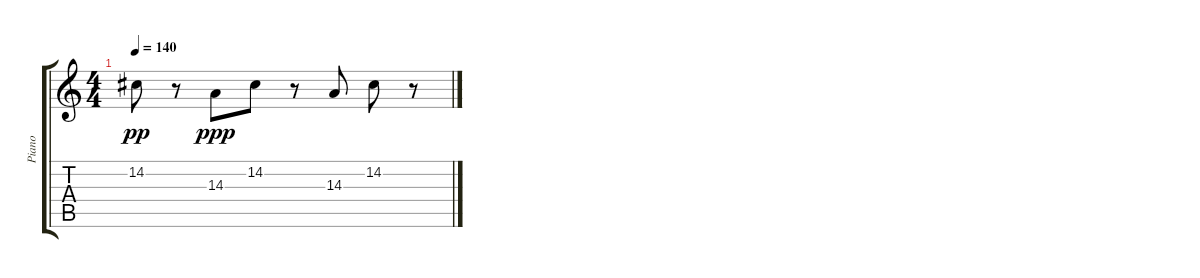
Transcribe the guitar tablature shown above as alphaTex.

\track ("Piano" "Piano") {instrument acousticgrandpiano}
\staff {score tabs}
\tuning (E4 B3 G3 D3 A2 E2) {hide}
\ts (4 4)
\tempo 140
\clef g2
\ks c
14.2.8{dy pp} r.8 14.3.8{dy ppp} 14.2.8 r.8 14.3.8 14.2.8 r.8
